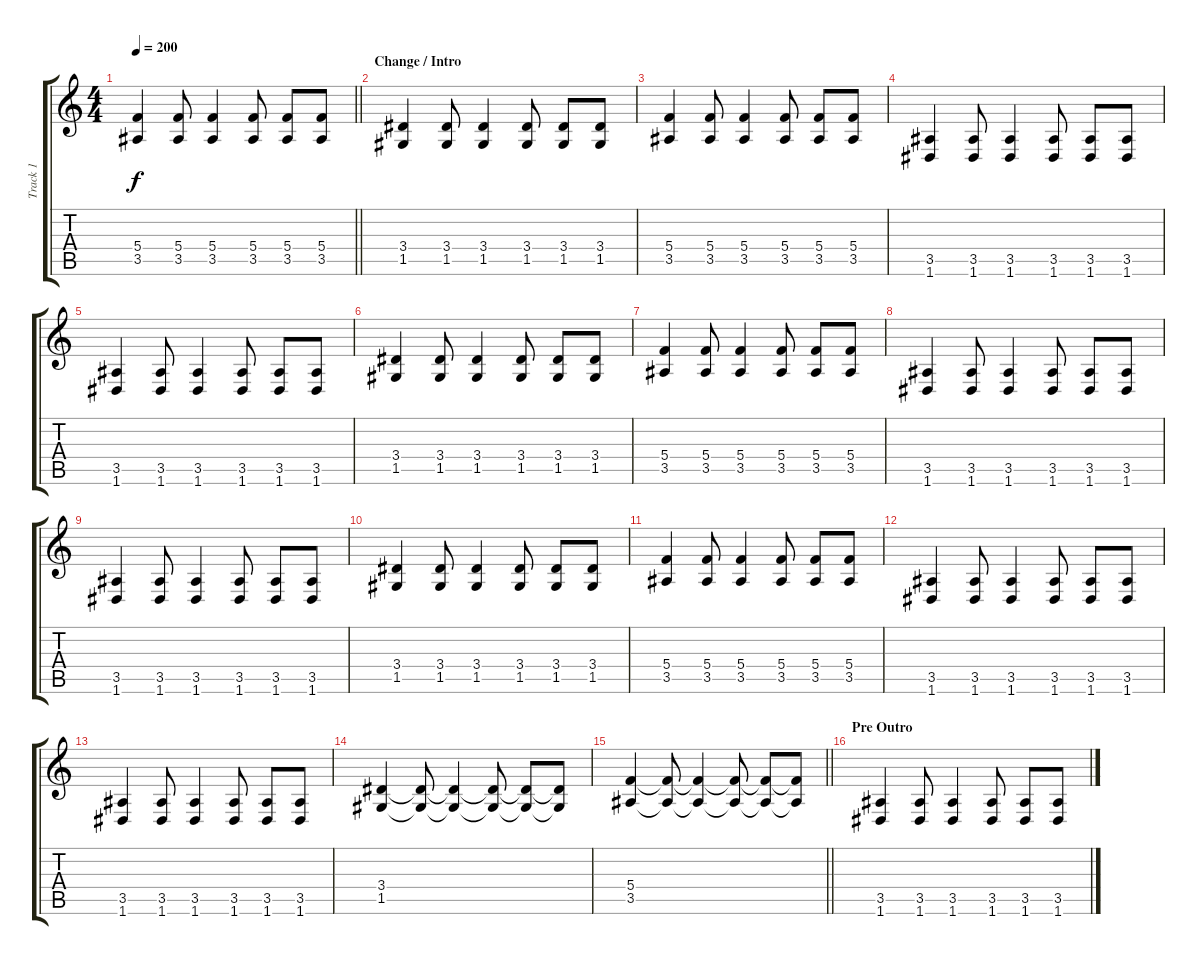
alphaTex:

\track ("Track 1" "Track 1") {instrument distortionguitar}
\staff {score tabs}
\tuning (D4 A3 F3 C3 G2 D2) {hide}
\ts (4 4)
\tempo 200
\clef g2
\barLineRight lightlight
\ks c
(5.4 3.5).4{dy f} (5.4 3.5).8 (5.4 3.5).4 (5.4 3.5).8 (5.4 3.5).8 (5.4 3.5).8 |
\section ("" "Change / Intro")
(3.4 1.5).4 (3.4 1.5).8 (3.4 1.5).4 (3.4 1.5).8 (3.4 1.5).8 (3.4 1.5).8 |
(5.4 3.5).4 (5.4 3.5).8 (5.4 3.5).4 (5.4 3.5).8 (5.4 3.5).8 (5.4 3.5).8 |
(3.5 1.6).4 (3.5 1.6).8 (3.5 1.6).4 (3.5 1.6).8 (3.5 1.6).8 (3.5 1.6).8 |
(3.5 1.6).4 (3.5 1.6).8 (3.5 1.6).4 (3.5 1.6).8 (3.5 1.6).8 (3.5 1.6).8 |
(3.4 1.5).4 (3.4 1.5).8 (3.4 1.5).4 (3.4 1.5).8 (3.4 1.5).8 (3.4 1.5).8 |
(5.4 3.5).4 (5.4 3.5).8 (5.4 3.5).4 (5.4 3.5).8 (5.4 3.5).8 (5.4 3.5).8 |
(3.5 1.6).4 (3.5 1.6).8 (3.5 1.6).4 (3.5 1.6).8 (3.5 1.6).8 (3.5 1.6).8 |
(3.5 1.6).4 (3.5 1.6).8 (3.5 1.6).4 (3.5 1.6).8 (3.5 1.6).8 (3.5 1.6).8 |
(3.4 1.5).4 (3.4 1.5).8 (3.4 1.5).4 (3.4 1.5).8 (3.4 1.5).8 (3.4 1.5).8 |
(5.4 3.5).4 (5.4 3.5).8 (5.4 3.5).4 (5.4 3.5).8 (5.4 3.5).8 (5.4 3.5).8 |
(3.5 1.6).4 (3.5 1.6).8 (3.5 1.6).4 (3.5 1.6).8 (3.5 1.6).8 (3.5 1.6).8 |
(3.5 1.6).4 (3.5 1.6).8 (3.5 1.6).4 (3.5 1.6).8 (3.5 1.6).8 (3.5 1.6).8 |
(3.4 1.5).4 (3.4{t} 1.5{t}).8 (3.4{t} 1.5{t}).4 (3.4{t} 1.5{t}).8 (3.4{t} 1.5{t}).8 (3.4{t} 1.5{t}).8 |
\barLineRight lightlight
(5.4 3.5).4 (5.4{t} 3.5{t}).8 (5.4{t} 3.5{t}).4 (5.4{t} 3.5{t}).8 (5.4{t} 3.5{t}).8 (5.4{t} 3.5{t}).8 |
\section ("" "Pre Outro")
(3.5 1.6).4 (3.5 1.6).8 (3.5 1.6).4 (3.5 1.6).8 (3.5 1.6).8 (3.5 1.6).8
